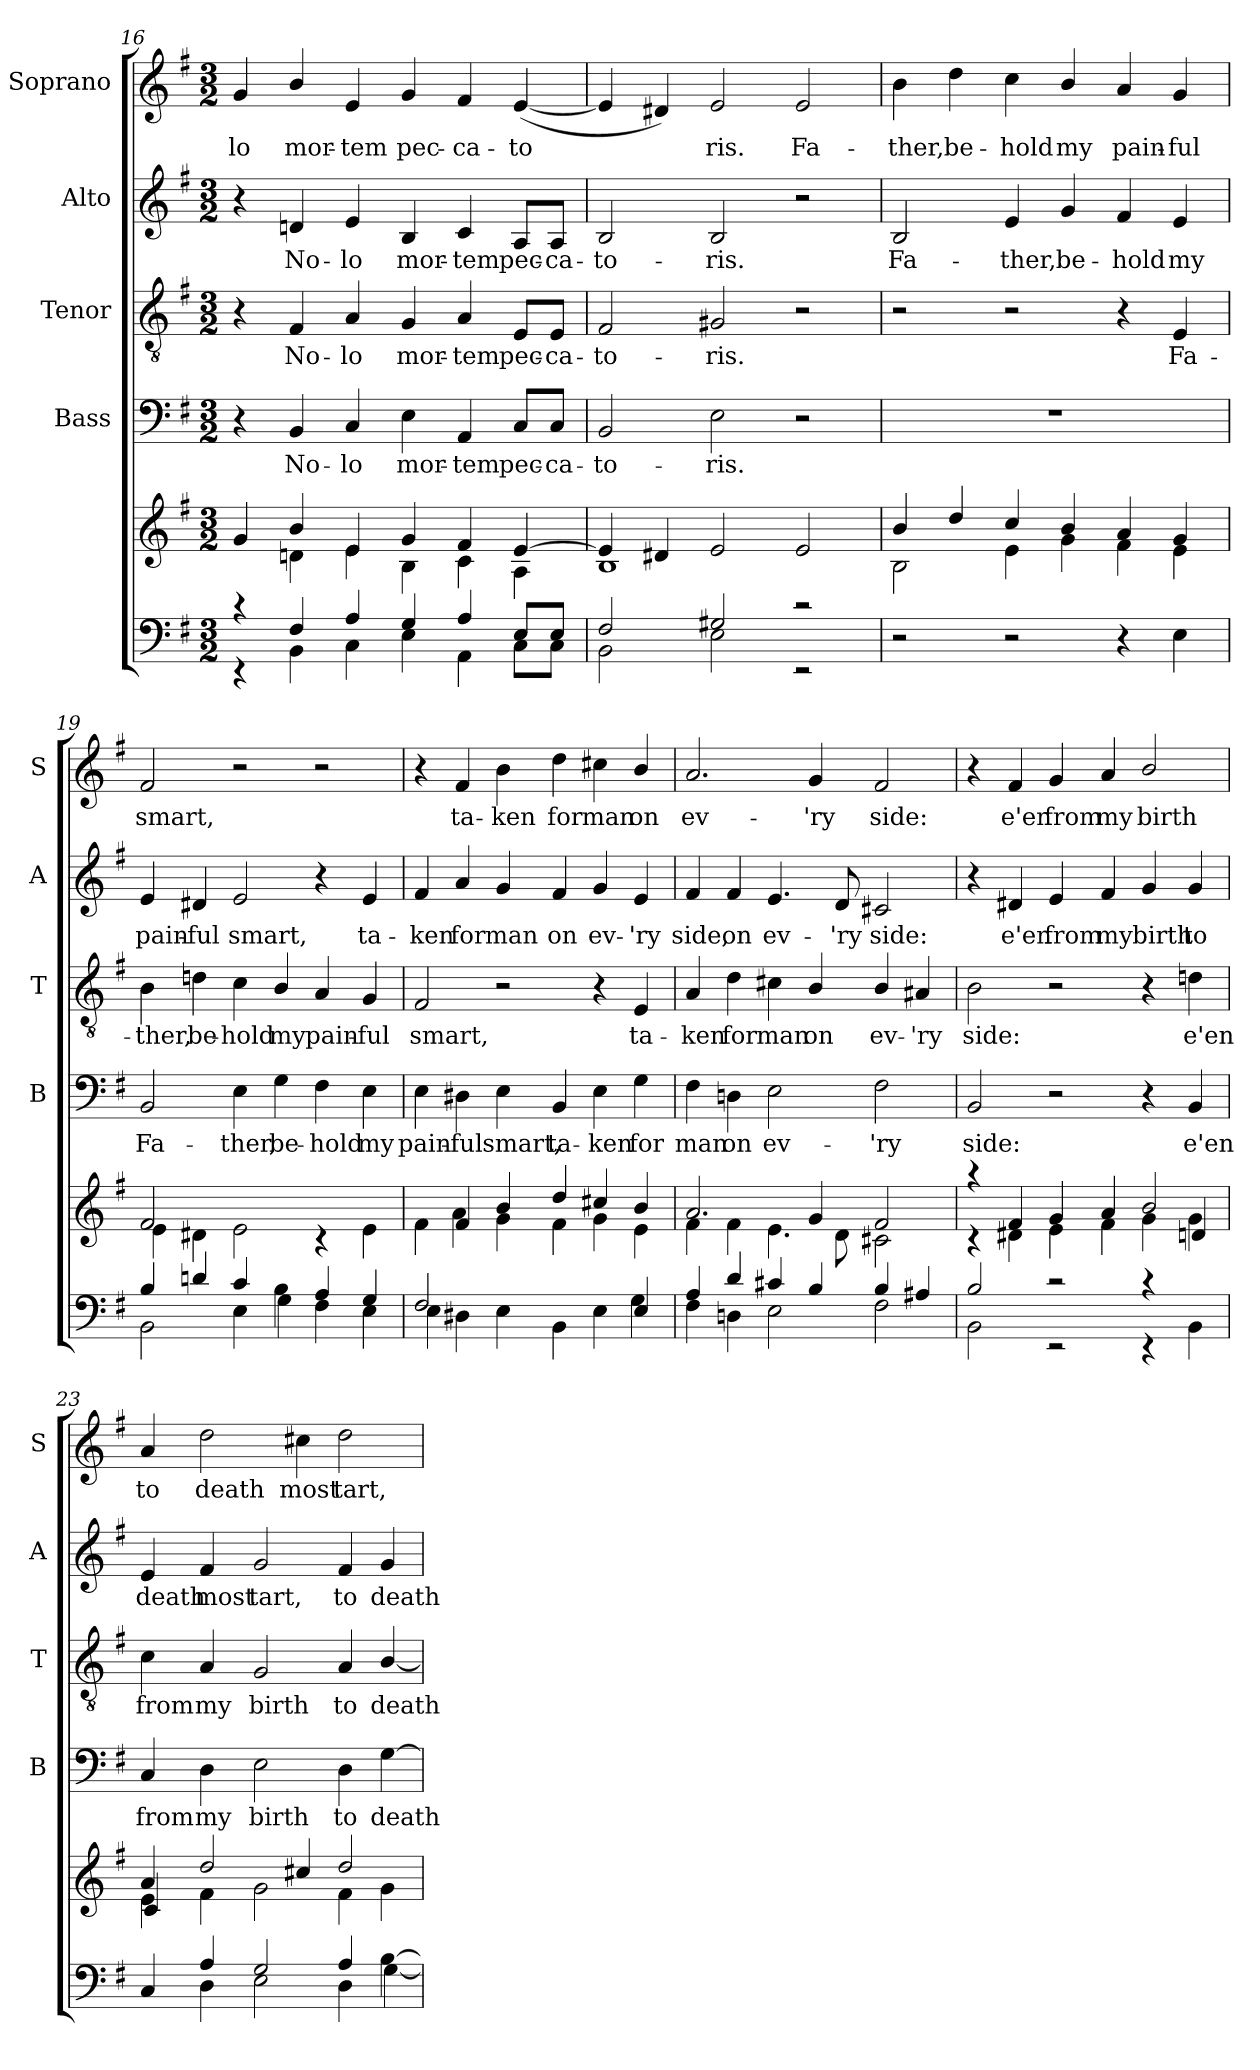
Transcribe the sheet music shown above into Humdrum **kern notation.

**kern	**kern	**kern	**text	**kern	**text	**kern	**text	**kern	**text
*part5	*part5	*part4	*part4	*part3	*part3	*part2	*part2	*part1	*part1
*staff6	*staff5	*staff4	*staff4	*staff3	*staff3	*staff2	*staff2	*staff1	*staff1
*	*	*I"Bass	*	*I"Tenor	*	*I"Alto	*	*I"Soprano	*
*	*	*I'B	*	*I'T	*	*I'A	*	*I'S	*
*clefF4	*clefG2	*clefF4	*	*clefGv2	*	*clefG2	*	*clefG2	*
*k[f#]	*k[f#]	*k[f#]	*	*k[f#]	*	*k[f#]	*	*k[f#]	*
*G:	*G:	*G:	*	*G:	*	*G:	*	*G:	*
*M3/2	*M3/2	*M3/2	*	*M3/2	*	*M3/2	*	*M3/2	*
=16	=16	=16	=16	=16	=16	=16	=16	=16	=16
*^	*^	*	*	*	*	*	*	*	*
!	!	!	!	!	!	!	!	!	!	!	!LO:LY:b
4rc	4rEE	4g/	4ryy	4r	.	4r	.	4r	.	4g/	-lo
!	!	!	!	!	!LO:LY:b	!	!LO:LY:b	!	!LO:LY:b	!	!LO:LY:b
4F#/	4BB\	4b/	4dni\	4BB/	No-	4F#/	No-	4dni/	No-	4b/	mor-
!	!	!	!	!	!LO:LY:b	!	!LO:LY:b	!	!LO:LY:b	!	!LO:LY:b
4A/	4C\	4e/	4e\	4C/	-lo	4A/	-lo	4e/	-lo	4e/	-tem
!	!	!	!	!	!LO:LY:b	!	!LO:LY:b	!	!LO:LY:b	!	!LO:LY:b
4G/	4E\	4g/	4B\	4E\	mor-	4G/	mor-	4B/	mor-	4g/	pec-
!	!	!	!	!	!LO:LY:b	!	!LO:LY:b	!	!LO:LY:b	!	!LO:LY:b
4A/	4AA\	4f#/	4c\	4AA/	-tem	4A/	-tem	4c/	-tem	4f#/	-ca-
!	!	!	!	!	!LO:LY:b	!	!LO:LY:b	!	!LO:LY:b	!	!LO:LY:b
8E/L	8C\L	[>4e/	4A\	8C/L	pec-	8E/L	pec-	8A/L	pec-	(<[4e/	-to­
!	!	!	!	!	!LO:LY:b	!	!LO:LY:b	!	!LO:LY:b	!	!
8E/J	8C\J	.	.	8C/J	-ca-	8E/J	-ca-	8A/J	-ca-	.	.
=17	=17	=17	=17	=17	=17	=17	=17	=17	=17	=17	=17
!	!	!	!	!	!LO:LY:b	!	!LO:LY:b	!	!LO:LY:b	!	!
2F#/	2BB\	4e/]	1B	2BB/	-to-	2F#/	-to-	2B/	-to-	4e/]	.
.	.	4d#X/	.	.	.	.	.	.	.	4d#X/)	.
!	!	!	!	!	!LO:LY:b	!	!LO:LY:b	!	!LO:LY:b	!	!LO:LY:b
2G#X/	2E\	2e/	.	2E\	-ris.	2G#X/	-ris.	2B/	-ris.	2e/	ris.
!	!	!	!	!	!	!	!	!	!	!	!LO:LY:b
2rc	2rEE	2e/	2ryy	2r	.	2r	.	2r	.	2e/	Fa-
!!LO:LB:g=z
=18	=18	=18	=18	=18	=18	=18	=18	=18	=18	=18	=18
!	!	!	!	!	!	!	!	!	!LO:LY:b	!	!LO:LY:b
2r	1ryy	4b/	2B\	1.r	.	2r	.	2B/	Fa-	4b\	-ther,
!	!	!	!	!	!	!	!	!	!	!	!LO:LY:b
.	.	4dd/	.	.	.	.	.	.	.	4dd\	be-
!	!	!	!	!	!	!	!	!	!LO:LY:b	!	!LO:LY:b
2r	.	4cc/	4e\	.	.	2r	.	4e/	-ther,	4cc\	-hold
!	!	!	!	!	!	!	!	!	!LO:LY:b	!	!LO:LY:b
.	.	4b/	4g\	.	.	.	.	4g/	be-	4b/	my
!	!	!	!	!	!	!	!	!	!LO:LY:b	!	!LO:LY:b
4r	2ryy	4a/	4f#\	.	.	4r	.	4f#/	-hold	4a/	pain-
!	!	!	!	!	!	!	!LO:LY:b	!	!LO:LY:b	!	!LO:LY:b
4E\	.	4g/	4e\	.	.	4E/	Fa-	4e/	my	4g/	-ful
=19	=19	=19	=19	=19	=19	=19	=19	=19	=19	=19	=19
!	!	!	!	!	!LO:LY:b	!	!LO:LY:b	!	!LO:LY:b	!	!LO:LY:b
4B/	2BB\	2f#/	4e\	2BB/	Fa-	4B\	-ther,	4e/	pain-	2f#/	smart,
!	!	!	!	!	!	!	!LO:LY:b	!	!LO:LY:b	!	!
4dni/	.	.	4d#X\	.	.	4dni\	be-	4d#X/	-ful	.	.
!	!	!	!	!	!LO:LY:b	!	!LO:LY:b	!	!LO:LY:b	!	!
4c/	4E\	2ryy	2e\	4E\	-ther,	4c\	-hold	2e/	smart,	2r	.
!	!	!	!	!	!LO:LY:b	!	!LO:LY:b	!	!	!	!
4B\	4G\	.	.	4G\	be-	4B/	my	.	.	.	.
!	!	!	!	!	!LO:LY:b	!	!LO:LY:b	!	!	!	!
4A/	4F#\	2ryy	4rc	4F#\	-hold	4A/	pain-	4r	.	2r	.
!	!	!	!	!	!LO:LY:b	!	!LO:LY:b	!	!LO:LY:b	!	!
4G/	4E\	.	4e\	4E\	my	4G/	-ful	4e/	ta-	.	.
=20	=20	=20	=20	=20	=20	=20	=20	=20	=20	=20	=20
!	!	!	!	!	!LO:LY:b	!	!LO:LY:b	!	!LO:LY:b	!	!
2F#/	4E\	4ryy	4f#\	4E\	pain-	2F#/	smart,	4f#/	-ken	4r	.
!	!	!	!	!	!LO:LY:b	!	!	!	!LO:LY:b	!	!LO:LY:b
.	4D#X\	4f#/	4a\	4D#X\	-ful	.	.	4a/	for	4f#/	ta-
!	!	!	!	!	!LO:LY:b	!	!	!	!LO:LY:b	!	!LO:LY:b
2ryy	4E\	4b/	4g\	4E\	smart,	2r	.	4g/	man	4b\	-ken
!	!	!	!	!	!LO:LY:b	!	!	!	!LO:LY:b	!	!LO:LY:b
.	4BB\	4dd/	4f#\	4BB/	ta-	.	.	4f#/	on	4dd\	for
!	!	!	!	!	!LO:LY:b	!	!	!	!LO:LY:b	!	!LO:LY:b
4ryy	4E\	4cc#X/	4g\	4E\	-ken	4r	.	4g/	ev-	4cc#X\	man
!	!	!	!	!	!LO:LY:b	!	!LO:LY:b	!	!LO:LY:b	!	!LO:LY:b
4E/	4G\	4b/	4e\	4G\	for	4E/	ta-	4e/	-'ry	4b/	on
=21	=21	=21	=21	=21	=21	=21	=21	=21	=21	=21	=21
!	!	!	!	!	!LO:LY:b	!	!LO:LY:b	!	!LO:LY:b	!	!LO:LY:b
4A/	4F#\	2.a/	4f#\	4F#\	man	4A/	-ken	4f#/	side,	2.a/	ev-
!	!	!	!	!	!LO:LY:b	!	!LO:LY:b	!	!LO:LY:b	!	!
4d/	4Dni\	.	4f#\	4Dni\	on	4d\	for	4f#/	on	.	.
!	!	!	!	!	!LO:LY:b	!	!LO:LY:b	!	!LO:LY:b	!	!
4c#X/	2E\	.	4.e\	2E\	ev-	4c#X\	man	4.e/	ev-	.	.
!	!	!	!	!	!	!	!LO:LY:b	!	!	!	!LO:LY:b
4B/	.	4g/	.	.	.	4B/	on	.	.	4g/	-'ry
!	!	!	!	!	!	!	!	!	!LO:LY:b	!	!
.	.	.	8d\	.	.	.	.	8d/	-'ry	.	.
!	!	!	!	!	!LO:LY:b	!	!LO:LY:b	!	!LO:LY:b	!	!LO:LY:b
4B/	2F#\	2f#/	2c#X\	2F#\	-'ry	4B/	ev-	2c#X/	side:	2f#/	side:
!	!	!	!	!	!	!	!LO:LY:b	!	!	!	!
4A#X/	.	.	.	.	.	4A#X/	-'ry	.	.	.	.
!!LO:PB:g=z
=22	=22	=22	=22	=22	=22	=22	=22	=22	=22	=22	=22
*	*	*	*^	*	*	*	*	*	*	*	*
!	!	!	!	!	!	!LO:LY:b	!	!LO:LY:b	!	!	!	!
2B/	2BB\	4raa	4rc	4ryy	2BB/	side:	2B\	side:	4r	.	4r	.
!	!	!	!	!	!	!	!	!	!	!LO:LY:b	!	!LO:LY:b
*	*	*	*v	*v	*	*	*	*	*	*	*	*
.	.	4f#/	4d#X\	.	.	.	.	4d#X/	e'en	4f#/	e'en
!	!	!	!	!	!	!	!	!	!LO:LY:b	!	!LO:LY:b
2rc	2rEE	4g/	4e\	2r	.	2r	.	4e/	from	4g/	from
!	!	!	!	!	!	!	!	!	!LO:LY:b	!	!LO:LY:b
.	.	4a/	4f#\	.	.	.	.	4f#/	my	4a/	my
!	!	!	!	!	!	!	!	!	!LO:LY:b	!	!LO:LY:b
4rc	4rEE	2b/	4g\	4r	.	4r	.	4g/	birth	2b/	birth
*	*	*	*^	*	*	*	*	*	*	*	*
!	!	!	!	!	!	!LO:LY:b	!	!LO:LY:b	!	!LO:LY:b	!	!
4ryy	4BB\	.	4g\	4dni/	4BB/	e'en	4dni\	e'en	4g/	to	.	.
=23	=23	=23	=23	=23	=23	=23	=23	=23	=23	=23	=23	=23
!	!	!	!	!	!	!LO:LY:b	!	!LO:LY:b	!	!LO:LY:b	!	!LO:LY:b
4ryy	4C/	4a/	4e\	4c/	4C/	from	4c\	from	4e/	death	4a/	to
!	!	!	!	!	!	!LO:LY:b	!	!LO:LY:b	!	!LO:LY:b	!	!LO:LY:b
4A/	4D\	2dd/	4f#\	1ryy	4D\	my	4A/	my	4f#/	most	2dd\	death
!	!	!	!	!	!	!LO:LY:b	!	!LO:LY:b	!	!LO:LY:b	!	!
2G/	2E\	.	2g\	.	2E\	birth	2G/	birth	2g/	tart,	.	.
!	!	!	!	!	!	!	!	!	!	!	!	!LO:LY:b
.	.	4cc#X/	.	.	.	.	.	.	.	.	4cc#X\	most
!	!	!	!	!	!	!LO:LY:b	!	!LO:LY:b	!	!LO:LY:b	!	!LO:LY:b
4A/	4D\	2dd/	4f#\	.	4D\	to	4A/	to	4f#/	to	2dd\	tart,
!	!	!	!	!	!	!LO:LY:b	!	!LO:LY:b	!	!LO:LY:b	!	!
[4B\	[4G\	.	4g\	4ryy	[4G\	death	[4B/	death	4g/	death	.	.
*v	*v	*	*	*	*	*	*	*	*	*	*	*
*	*v	*v	*v	*	*	*	*	*	*	*	*
=	=	=	=	=	=	=	=	=	=
*-	*-	*-	*-	*-	*-	*-	*-	*-	*-
